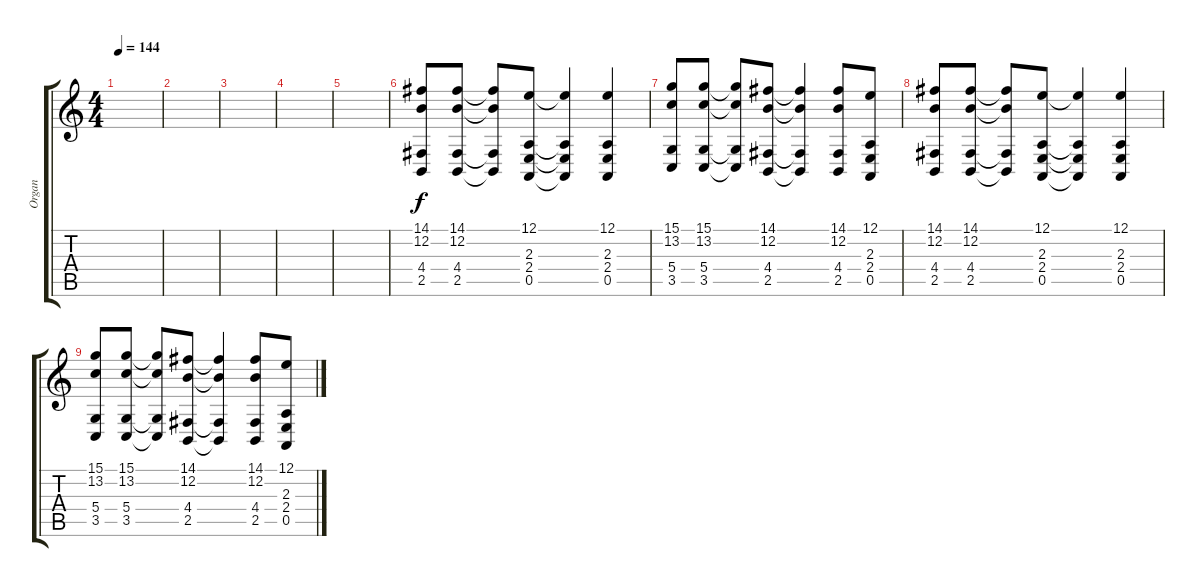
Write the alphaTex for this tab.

\track ("Organ" "Organ") {instrument reedorgan}
\staff {score tabs}
\tuning (E4 B3 G3 D3 A2 E2) {hide}
\ts (4 4)
\tempo 144
\clef g2
\ks c
|
|
|
|
|
(14.1 12.2 4.4 2.5).8{instrument reedorgan} (14.1 12.2 4.4 2.5).8 (14.1{t} 12.2{t} 4.4{t} 2.5{t}).8 (12.1 2.3 2.4 0.5).8 (12.1{t} 2.3{t} 2.4{t} 0.5{t}).4 (12.1 2.3 2.4 0.5).4 |
(15.1 13.2 5.4 3.5).8 (15.1 13.2 5.4 3.5).8 (15.1{t} 13.2{t} 5.4{t} 3.5{t}).8 (14.1 12.2 4.4 2.5).8 (14.1{t} 12.2{t} 4.4{t} 2.5{t}).4 (14.1 12.2 4.4 2.5).8 (12.1 2.3 2.4 0.5).8 |
(14.1 12.2 4.4 2.5).8 (14.1 12.2 4.4 2.5).8 (14.1{t} 12.2{t} 4.4{t} 2.5{t}).8 (12.1 2.3 2.4 0.5).8 (12.1{t} 2.3{t} 2.4{t} 0.5{t}).4 (12.1 2.3 2.4 0.5).4 |
(15.1 13.2 5.4 3.5).8 (15.1 13.2 5.4 3.5).8 (15.1{t} 13.2{t} 5.4{t} 3.5{t}).8 (14.1 12.2 4.4 2.5).8 (14.1{t} 12.2{t} 4.4{t} 2.5{t}).4 (14.1 12.2 4.4 2.5).8 (12.1 2.3 2.4 0.5).8
